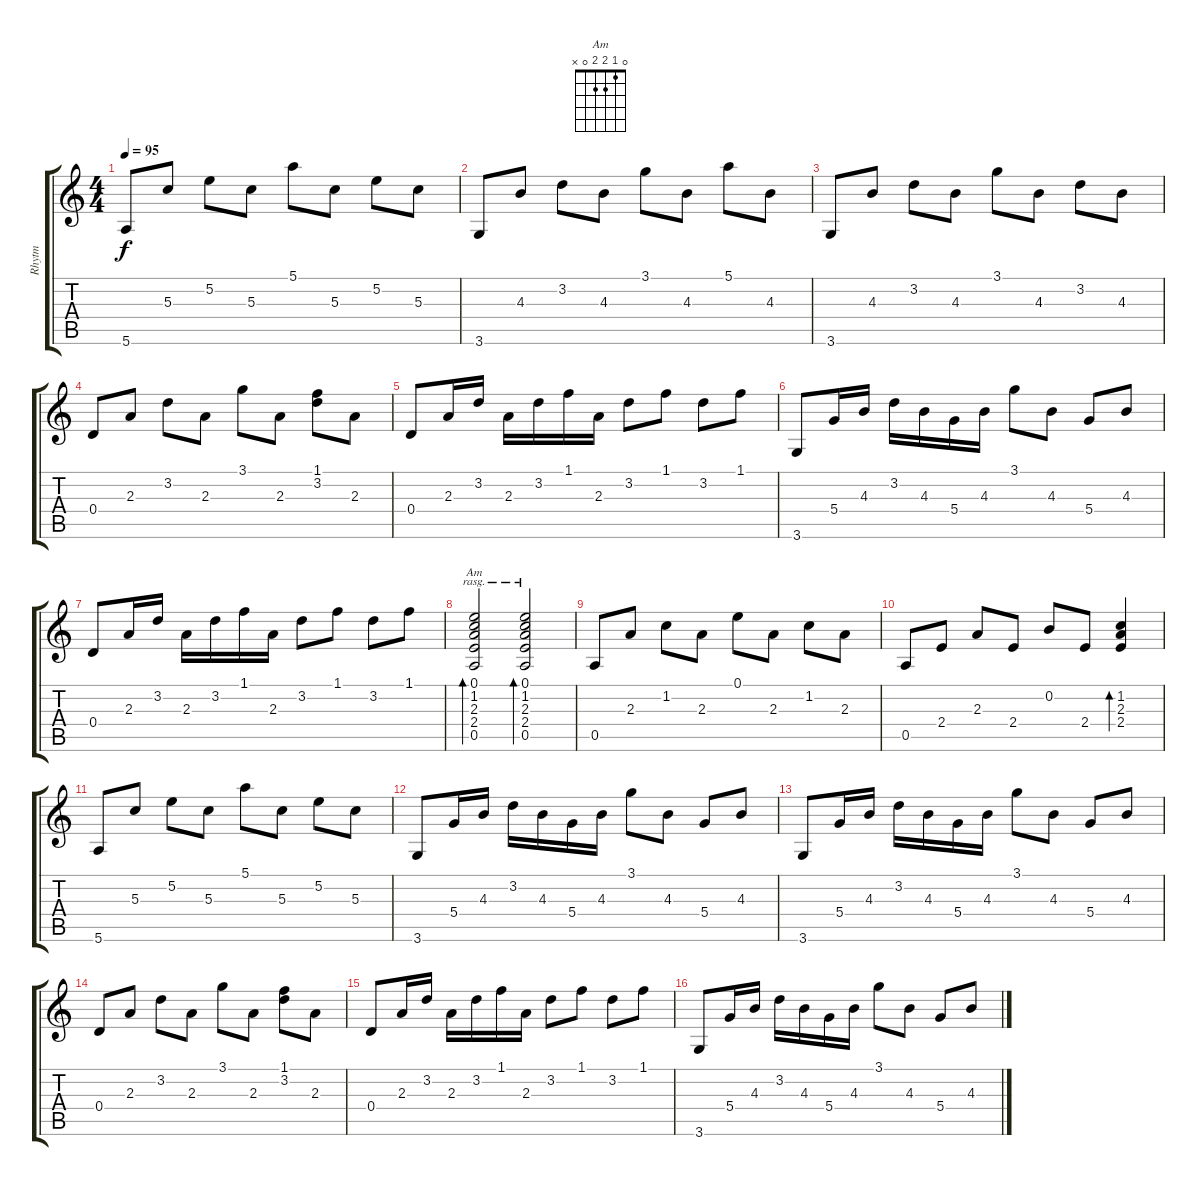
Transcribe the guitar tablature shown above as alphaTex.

\track ("Rhytm" "Rhytm") {instrument acousticguitarnylon}
\staff {score tabs}
\tuning (E4 B3 G3 D3 A2 E2) {hide}
\chord ("Am" 0 1 2 2 0 x)
\ts (4 4)
\tempo 95
\clef g2
\ks aminor
5.6.8{dy f} 5.3.8 5.2.8 5.3.8 5.1.8 5.3.8 5.2.8 5.3.8 |
3.6.8 4.3.8 3.2.8 4.3.8 3.1.8 4.3.8 5.1.8 4.3.8 |
3.6.8 4.3.8 3.2.8 4.3.8 3.1.8 4.3.8 3.2.8 4.3.8 |
0.4.8 2.3.8 3.2.8 2.3.8 3.1.8 2.3.8 (1.1 3.2).8 2.3.8 |
0.4.8 2.3.16 3.2.16 2.3.16 3.2.16 1.1.16 2.3.16 3.2.8 1.1.8 3.2.8 1.1.8 |
3.6.8 5.4.16 4.3.16 3.2.16 4.3.16 5.4.16 4.3.16 3.1.8 4.3.8 5.4.8 4.3.8 |
0.4.8 2.3.16 3.2.16 2.3.16 3.2.16 1.1.16 2.3.16 3.2.8 1.1.8 3.2.8 1.1.8 |
(0.1 1.2 2.3 2.4 0.5).2{bd 240 ch "Am" rasg ii} (0.1 1.2 2.3 2.4 0.5).2{bd 240 rasg ii} |
0.5.8 2.3.8 1.2.8 2.3.8 0.1.8 2.3.8 1.2.8 2.3.8 |
0.5.8 2.4.8 2.3.8 2.4.8 0.2.8 2.4.8 (1.2 2.3 2.4).4{bd 240} |
5.6.8 5.3.8 5.2.8 5.3.8 5.1.8 5.3.8 5.2.8 5.3.8 |
3.6.8 5.4.16 4.3.16 3.2.16 4.3.16 5.4.16 4.3.16 3.1.8 4.3.8 5.4.8 4.3.8 |
3.6.8 5.4.16 4.3.16 3.2.16 4.3.16 5.4.16 4.3.16 3.1.8 4.3.8 5.4.8 4.3.8 |
0.4.8 2.3.8 3.2.8 2.3.8 3.1.8 2.3.8 (1.1 3.2).8 2.3.8 |
0.4.8 2.3.16 3.2.16 2.3.16 3.2.16 1.1.16 2.3.16 3.2.8 1.1.8 3.2.8 1.1.8 |
3.6.8 5.4.16 4.3.16 3.2.16 4.3.16 5.4.16 4.3.16 3.1.8 4.3.8 5.4.8 4.3.8
